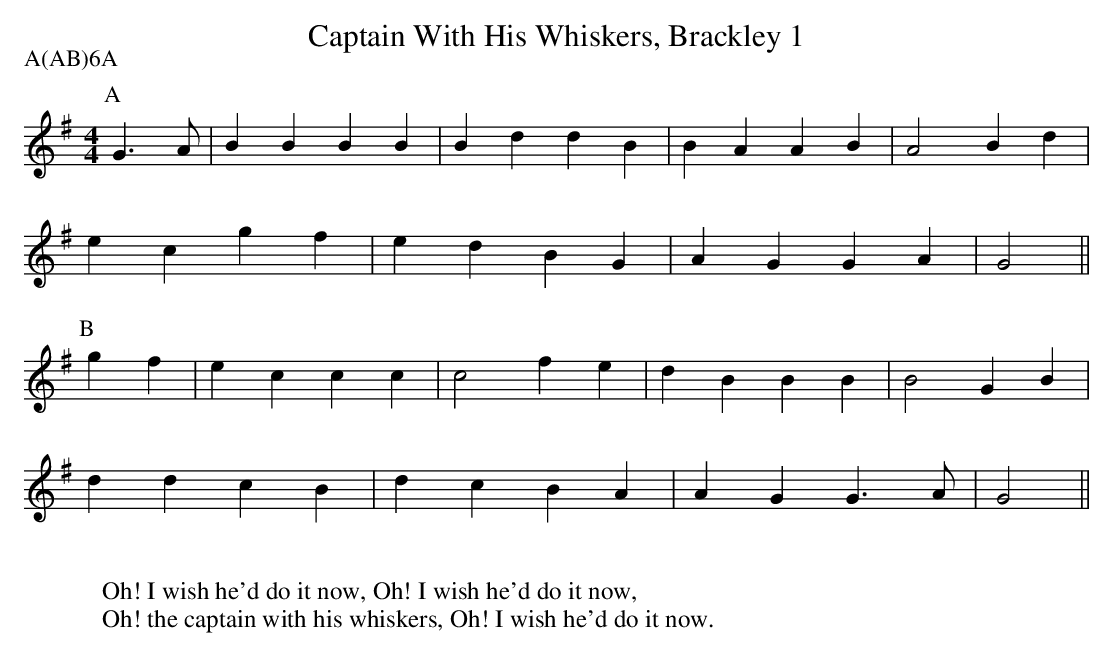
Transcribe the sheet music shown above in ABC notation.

X:1
T:Captain With His Whiskers, Brackley 1
M:4/4
L:1/4
P:A(AB)6A
K:G
P:A
G>A|BB BB|Bd dB|BA AB |A2 Bd|
ec gf|ed BG|AG GA |G2   ||
P:B
gf|ec cc|c2 fe|dB BB |B2 GB|
dd cB|dc BA|AG G>A|G2  ||
W:
W:Oh! I wish he'd do it now, Oh! I wish he'd do it now,
W:Oh! the captain with his whiskers, Oh! I wish he'd do it now.
